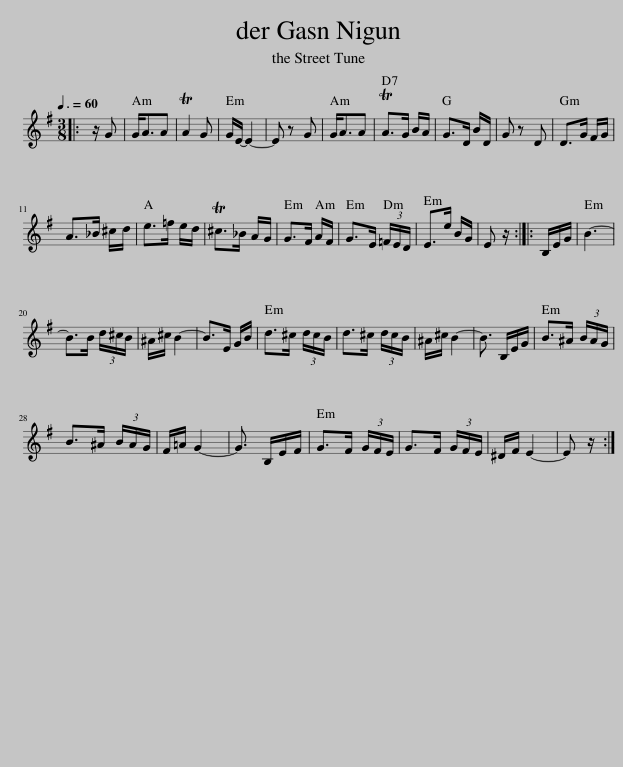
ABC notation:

X:1
L:1/8
Q:3/8=60
M:3/8
I:linebreak $
K:Emin
V:1 treble
V:1
|: z/ G | G<AA | TA2 G | G/E/- E2- | E z G | %5
 G<AA | TA>G B/A/ | G>D B/D/ | G z D | D>G F/G/ |$ %10
 A>_B ^c/d/ | e>=f e/d/ | T^c>_B A/G/ | G>F A/F/ | G>E (3=F/E/D/ | %15
 E>e B/G/ | E z/ :: B,/E/G/ | B3- |$ B>B (3d/^c/B/ | %20
 ^A/^c/ B2- | B>E G/B/ | d>^c (3d/c/B/ | d>^c (3d/c/B/ | ^A/^c/ B2- | %25
 B3/2 B,/E/G/ | B>^A (3B/A/G/ |$ B>^A (3B/A/G/ | F/=A/ G2- | G3/2 B,/E/F/ | %30
 G>F (3G/F/E/ | G>F (3G/F/E/ | ^D/F/ E2- | E z/ :| %34
